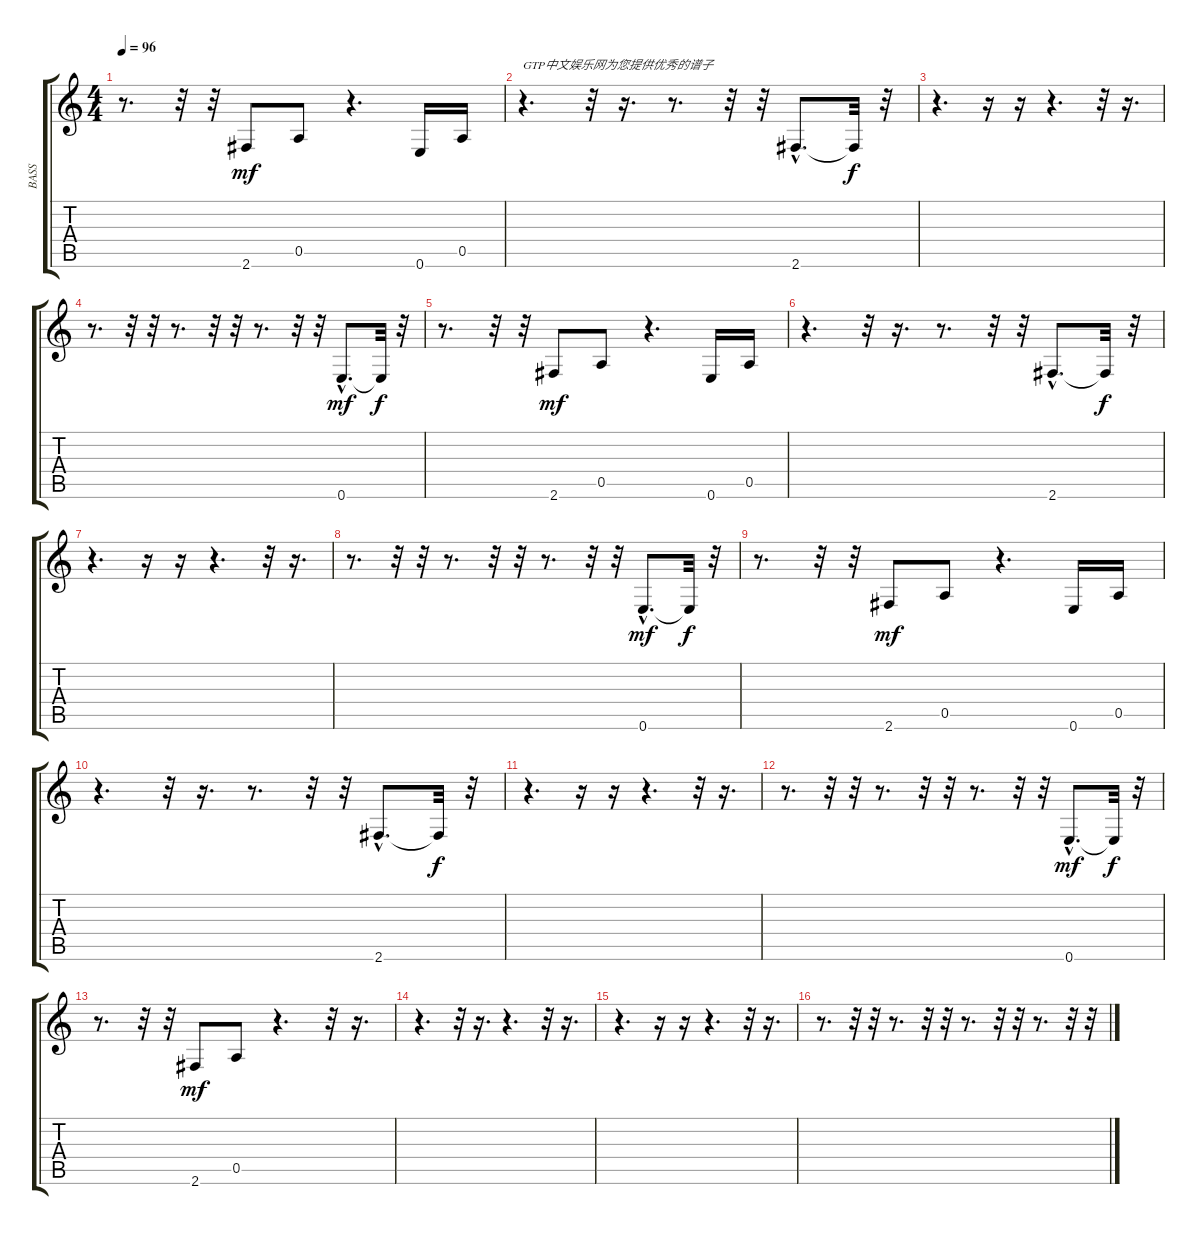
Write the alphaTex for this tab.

\track ("BASS" "BASS") {instrument fretlessbass}
\staff {score tabs}
\tuning (E4 B3 G3 D3 A2 E2) {hide}
\ts (4 4)
\tempo 96
\clef g2
\ks c
r.8{d dy mf instrument fretlessbass} r.32 r.32 2.6.8 0.5.8 r.4{d} 0.6.16 0.5.16 |
r.4{d txt "GTP中文娱乐网为您提供优秀的谱子"} r.32 r.16{d} r.8{d} r.32 r.32 2.6{hac}.8{d} 2.6{t}.32{dy f} r.32 |
r.4{d} r.16 r.16 r.4{d} r.32 r.16{d} |
r.8{d} r.32 r.32 r.8{d} r.32 r.32 r.8{d} r.32 r.32 0.6{hac}.8{d dy mf} 0.6{t}.32{dy f} r.32 |
r.8{d} r.32 r.32 2.6.8{dy mf} 0.5.8 r.4{d} 0.6.16 0.5.16 |
r.4{d} r.32 r.16{d} r.8{d} r.32 r.32 2.6{hac}.8{d} 2.6{t}.32{dy f} r.32 |
r.4{d} r.16 r.16 r.4{d} r.32 r.16{d} |
r.8{d} r.32 r.32 r.8{d} r.32 r.32 r.8{d} r.32 r.32 0.6{hac}.8{d dy mf} 0.6{t}.32{dy f} r.32 |
r.8{d} r.32 r.32 2.6.8{dy mf} 0.5.8 r.4{d} 0.6.16 0.5.16 |
r.4{d} r.32 r.16{d} r.8{d} r.32 r.32 2.6{hac}.8{d} 2.6{t}.32{dy f} r.32 |
r.4{d} r.16 r.16 r.4{d} r.32 r.16{d} |
r.8{d} r.32 r.32 r.8{d} r.32 r.32 r.8{d} r.32 r.32 0.6{hac}.8{d dy mf} 0.6{t}.32{dy f} r.32 |
r.8{d} r.32 r.32 2.6.8{dy mf} 0.5.8 r.4{d} r.32 r.16{d} |
r.4{d} r.32 r.16{d} r.4{d} r.32 r.16{d} |
r.4{d} r.16 r.16 r.4{d} r.32 r.16{d} |
r.8{d} r.32 r.32 r.8{d} r.32 r.32 r.8{d} r.32 r.32 r.8{d} r.32 r.32
